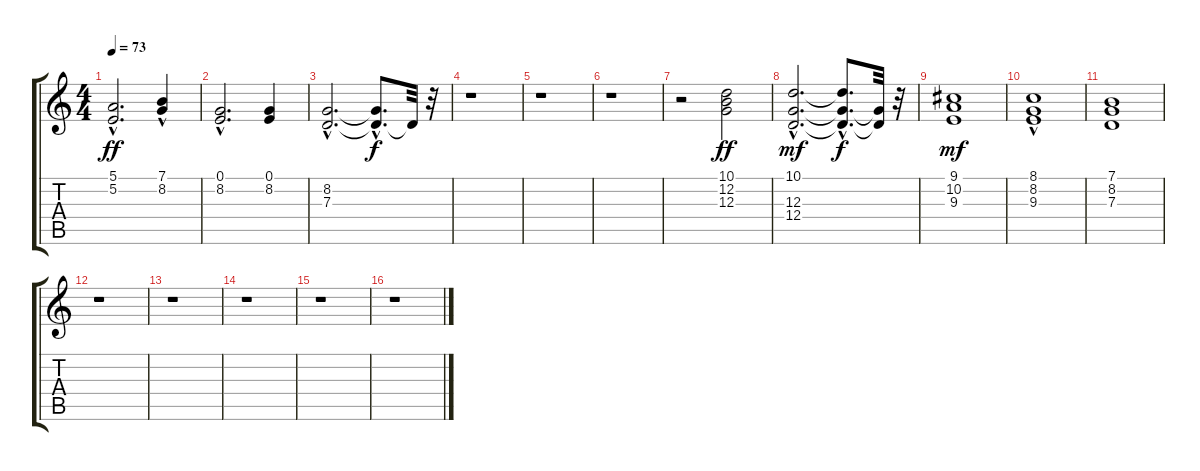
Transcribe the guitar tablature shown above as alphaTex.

\track "" {instrument choiraahs}
\staff {score tabs}
\tuning (E4 B3 G3 D3 A2 E2) {hide}
\ts (4 4)
\tempo 73
\clef g2
\ks c
(5.1 5.2{hac}).2{d dy ff} (7.1 8.2{hac}).4 |
(0.1{hac} 8.2{hac}).2{d} (0.1 8.2).4 |
(8.2{hac} 7.3{hac}).2{d} (8.2{hac t} 7.3{hac t}).8{d dy f} 7.3{t}.32 r.32 |
r.1 |
r.1 |
r.1 |
r.2 (10.1 12.2 12.3).2{dy ff} |
(10.1{hac} 12.3{hac} 12.4{hac}).2{d dy mf} (10.1{hac t} 12.3{hac t} 12.4{hac t}).8{d dy f} (12.3{t} 12.4{t}).32 r.32 |
(9.1 10.2 9.3).1{dy mf} |
(8.1 8.2{hac} 9.3).1 |
(7.1 8.2 7.3).1 |
r.1 |
r.1 |
r.1 |
r.1 |
r.1
